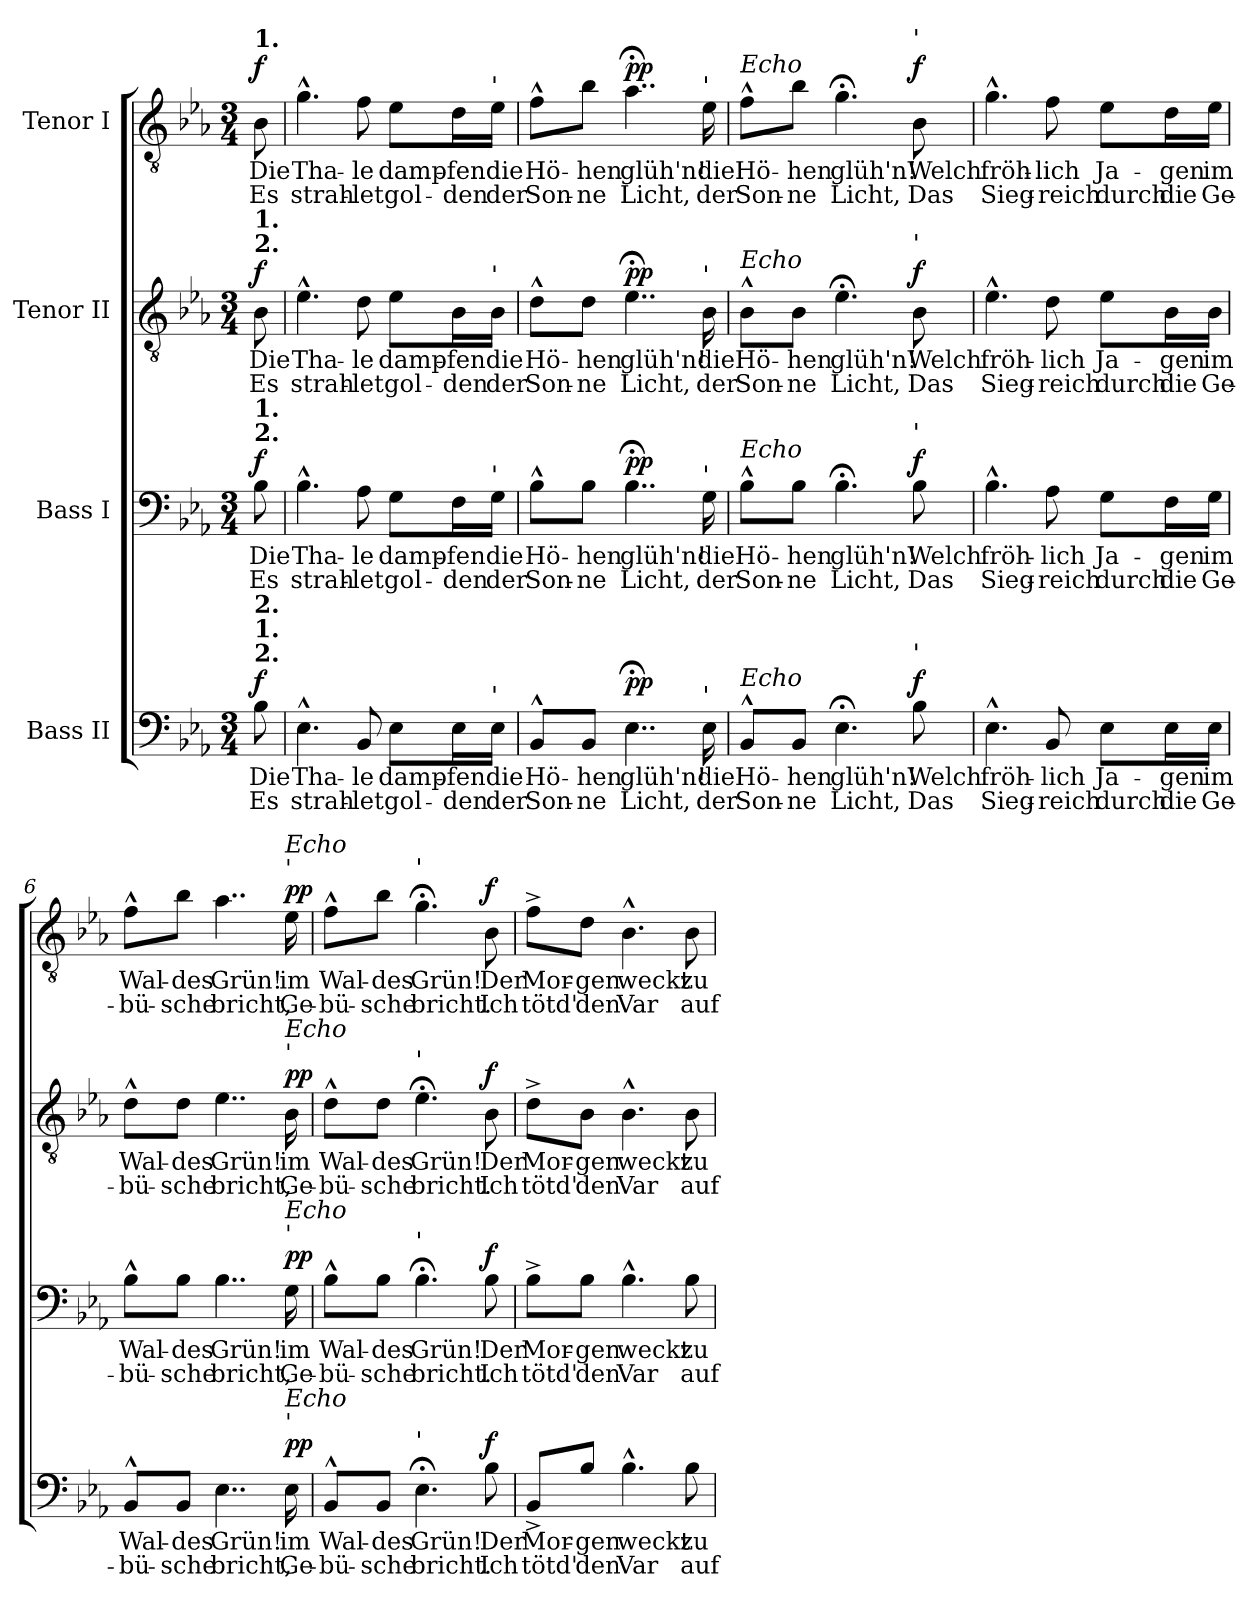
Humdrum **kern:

**kern	**text	**text	**dynam	**kern	**text	**text	**dynam	**kern	**text	**text	**dynam	**kern	**text	**text	**dynam
*part4	*part4	*part4	*part4	*part3	*part3	*part3	*part3	*part2	*part2	*part2	*part2	*part1	*part1	*part1	*part1
*staff4	*staff4	*staff4	*staff4	*staff3	*staff3	*staff3	*staff3	*staff2	*staff2	*staff2	*staff2	*staff1	*staff1	*staff1	*staff1
*I"Bass II	*	*	*	*I"Bass I	*	*	*	*I"Tenor II	*	*	*	*I"Tenor I	*	*	*
*clefF4	*	*	*	*clefF4	*	*	*	*clefGv2	*	*	*	*clefGv2	*	*	*
*k[b-e-a-]	*	*	*	*k[b-e-a-]	*	*	*	*k[b-e-a-]	*	*	*	*k[b-e-a-]	*	*	*
*E-:	*	*	*	*E-:	*	*	*	*E-:	*	*	*	*E-:	*	*	*
*M3/4	*	*	*	*M3/4	*	*	*	*M3/4	*	*	*	*M3/4	*	*	*
*MM90	*	*	*	*MM90	*	*	*	*MM90	*	*	*	*MM90	*	*	*
=1	=1	=1	=1	=1	=1	=1	=1	=1	=1	=1	=1	=1	=1	=1	=1
!	!	!	!	!	!	!	!	!	!	!	!	!LO:TX:a:B:t=1.	!	!	!
!	!	!	!	!	!	!	!	!LO:TX:a:B:t=2.	!	!	!	!	!	!	!
!	!	!	!	!	!	!	!	!LO:TX:a:B:t=1.	!	!	!	!	!	!	!
!	!	!	!	!LO:TX:a:B:t=2.	!	!	!	!	!	!	!	!	!	!	!
!	!	!	!	!LO:TX:a:B:t=1.	!	!	!	!	!	!	!	!	!	!	!
!LO:TX:a:B:t=2.	!	!	!	!	!	!	!	!	!	!	!	!	!	!	!
!LO:TX:a:B:t=1.	!	!	!	!	!	!	!	!	!	!	!	!	!	!	!
!LO:TX:a:B:t=2.	!	!	!	!	!	!	!	!	!	!	!	!	!	!	!
!	!LO:LY:b	!LO:LY:b	!LO:DY:b	!	!LO:LY:b	!LO:LY:b	!LO:DY:b	!	!LO:LY:b	!LO:LY:b	!LO:DY:b	!	!LO:LY:b	!LO:LY:b	!LO:DY:b
8B-\	Die	Es	f	8B-\	Die	Es	f	8B-\	Die	Es	f	8B-\	Die	Es	f
=2	=2	=2	=2	=2	=2	=2	=2	=2	=2	=2	=2	=2	=2	=2	=2
!	!LO:LY:b	!LO:LY:b	!	!	!LO:LY:b	!LO:LY:b	!	!	!LO:LY:b	!LO:LY:b	!	!	!LO:LY:b	!LO:LY:b	!
4.E-^^\	Tha-	strah-	.	4.B-^^\	Tha-	strah-	.	4.e-^^\	Tha-	strah-	.	4.g^^\	Tha-	strah-	.
!	!LO:LY:b	!LO:LY:b	!	!	!LO:LY:b	!LO:LY:b	!	!	!LO:LY:b	!LO:LY:b	!	!	!LO:LY:b	!LO:LY:b	!
8BB-/	-le	-let	.	8A-\	-le	-let	.	8d\	-le	-let	.	8f\	-le	-let	.
!	!LO:LY:b	!LO:LY:b	!	!	!LO:LY:b	!LO:LY:b	!	!	!LO:LY:b	!LO:LY:b	!	!	!LO:LY:b	!LO:LY:b	!
8E-\L	damp-	gol-	.	8G\L	damp-	gol-	.	8e-\L	damp-	gol-	.	8e-\L	damp-	gol-	.
!	!LO:LY:b	!LO:LY:b	!	!	!LO:LY:b	!LO:LY:b	!	!	!LO:LY:b	!LO:LY:b	!	!	!LO:LY:b	!LO:LY:b	!
16E-\L	-fen	-den	.	16F\L	-fen	-den	.	16B-\L	-fen	-den	.	16d\L	-fen	-den	.
!	!	!	!	!	!	!	!	!	!	!	!	!LO:TX:a:t='	!	!	!
!	!	!	!	!	!	!	!	!LO:TX:a:t='	!	!	!	!	!	!	!
!	!	!	!	!LO:TX:a:t='	!	!	!	!	!	!	!	!	!	!	!
!LO:TX:a:t='	!	!	!	!	!	!	!	!	!	!	!	!	!	!	!
!	!LO:LY:b	!LO:LY:b	!	!	!LO:LY:b	!LO:LY:b	!	!	!LO:LY:b	!LO:LY:b	!	!	!LO:LY:b	!LO:LY:b	!
16E-\JJ	die	der	.	16G\JJ	die	der	.	16B-\JJ	die	der	.	16e-\JJ	die	der	.
=3	=3	=3	=3	=3	=3	=3	=3	=3	=3	=3	=3	=3	=3	=3	=3
!	!LO:LY:b	!LO:LY:b	!	!	!LO:LY:b	!LO:LY:b	!	!	!LO:LY:b	!LO:LY:b	!	!	!LO:LY:b	!LO:LY:b	!
8BB-^^/L	Hö-	Son-	.	8B-^^\L	Hö-	Son-	.	8d^^\L	Hö-	Son-	.	8f^^\L	Hö-	Son-	.
!	!LO:LY:b	!LO:LY:b	!	!	!LO:LY:b	!LO:LY:b	!	!	!LO:LY:b	!LO:LY:b	!	!	!LO:LY:b	!LO:LY:b	!
8BB-/J	-hen	-ne	.	8B-\J	-hen	-ne	.	8d\J	-hen	-ne	.	8b-\J	-hen	-ne	.
!	!LO:LY:b	!LO:LY:b	!LO:DY:b	!	!LO:LY:b	!LO:LY:b	!LO:DY:b	!	!LO:LY:b	!LO:LY:b	!LO:DY:b	!	!LO:LY:b	!LO:LY:b	!LO:DY:b
4..E-;<\	glüh'n!	Licht,	pp	4..B-;<\	glüh'n!	Licht,	pp	4..e-;<\	glüh'n!	Licht,	pp	4..a-;<\	glüh'n!	Licht,	pp
!	!	!	!	!	!	!	!	!	!	!	!	!LO:TX:a:t='	!	!	!
!	!	!	!	!	!	!	!	!LO:TX:a:t='	!	!	!	!	!	!	!
!	!	!	!	!LO:TX:a:t='	!	!	!	!	!	!	!	!	!	!	!
!LO:TX:a:t='	!	!	!	!	!	!	!	!	!	!	!	!	!	!	!
!	!LO:LY:b	!LO:LY:b	!	!	!LO:LY:b	!LO:LY:b	!	!	!LO:LY:b	!LO:LY:b	!	!	!LO:LY:b	!LO:LY:b	!
16E-\	die	der	.	16G\	die	der	.	16B-\	die	der	.	16e-\	die	der	.
=4	=4	=4	=4	=4	=4	=4	=4	=4	=4	=4	=4	=4	=4	=4	=4
!	!	!	!	!	!	!	!	!	!	!	!	!LO:TX:a:i:t=Echo	!	!	!
!	!	!	!	!	!	!	!	!LO:TX:a:i:t=Echo	!	!	!	!	!	!	!
!	!	!	!	!LO:TX:a:i:t=Echo	!	!	!	!	!	!	!	!	!	!	!
!LO:TX:a:i:t=Echo	!	!	!	!	!	!	!	!	!	!	!	!	!	!	!
!	!LO:LY:b	!LO:LY:b	!	!	!LO:LY:b	!LO:LY:b	!	!	!LO:LY:b	!LO:LY:b	!	!	!LO:LY:b	!LO:LY:b	!
8BB-^^/L	Hö-	Son-	.	8B-^^\L	Hö-	Son-	.	8B-^^\L	Hö-	Son-	.	8f^^\L	Hö-	Son-	.
!	!LO:LY:b	!LO:LY:b	!	!	!LO:LY:b	!LO:LY:b	!	!	!LO:LY:b	!LO:LY:b	!	!	!LO:LY:b	!LO:LY:b	!
8BB-/J	-hen	-ne	.	8B-\J	-hen	-ne	.	8B-\J	-hen	-ne	.	8b-\J	-hen	-ne	.
!	!LO:LY:b	!LO:LY:b	!	!	!LO:LY:b	!LO:LY:b	!	!	!LO:LY:b	!LO:LY:b	!	!	!LO:LY:b	!LO:LY:b	!
4.E-;<\	glüh'n!	Licht,	.	4.B-;<\	glüh'n!	Licht,	.	4.e-;<\	glüh'n!	Licht,	.	4.g;<\	glüh'n!	Licht,	.
!	!	!	!	!	!	!	!	!	!	!	!	!LO:TX:a:t='	!	!	!
!	!	!	!	!	!	!	!	!LO:TX:a:t='	!	!	!	!	!	!	!
!	!	!	!	!LO:TX:a:t='	!	!	!	!	!	!	!	!	!	!	!
!LO:TX:a:t='	!	!	!	!	!	!	!	!	!	!	!	!	!	!	!
!	!LO:LY:b	!LO:LY:b	!LO:DY:b	!	!LO:LY:b	!LO:LY:b	!LO:DY:b	!	!LO:LY:b	!LO:LY:b	!LO:DY:b	!	!LO:LY:b	!LO:LY:b	!LO:DY:b
8B-\	Welch	Das	f	8B-\	Welch	Das	f	8B-\	Welch	Das	f	8B-\	Welch	Das	f
!!LO:PB:g=z
=5	=5	=5	=5	=5	=5	=5	=5	=5	=5	=5	=5	=5	=5	=5	=5
!	!LO:LY:b	!LO:LY:b	!	!	!LO:LY:b	!LO:LY:b	!	!	!LO:LY:b	!LO:LY:b	!	!	!LO:LY:b	!LO:LY:b	!
4.E-^^\	fröh-	Sieg-	.	4.B-^^\	fröh-	Sieg-	.	4.e-^^\	fröh-	Sieg-	.	4.g^^\	fröh-	Sieg-	.
!	!LO:LY:b	!LO:LY:b	!	!	!LO:LY:b	!LO:LY:b	!	!	!LO:LY:b	!LO:LY:b	!	!	!LO:LY:b	!LO:LY:b	!
8BB-/	-lich	-reich	.	8A-\	-lich	-reich	.	8d\	-lich	-reich	.	8f\	-lich	-reich	.
!	!LO:LY:b	!LO:LY:b	!	!	!LO:LY:b	!LO:LY:b	!	!	!LO:LY:b	!LO:LY:b	!	!	!LO:LY:b	!LO:LY:b	!
8E-\L	Ja-	durch	.	8G\L	Ja-	durch	.	8e-\L	Ja-	durch	.	8e-\L	Ja-	durch	.
!	!LO:LY:b	!LO:LY:b	!	!	!LO:LY:b	!LO:LY:b	!	!	!LO:LY:b	!LO:LY:b	!	!	!LO:LY:b	!LO:LY:b	!
16E-\L	-gen	die	.	16F\L	-gen	die	.	16B-\L	-gen	die	.	16d\L	-gen	die	.
!	!LO:LY:b	!LO:LY:b	!	!	!LO:LY:b	!LO:LY:b	!	!	!LO:LY:b	!LO:LY:b	!	!	!LO:LY:b	!LO:LY:b	!
16E-\JJ	im	Ge-	.	16G\JJ	im	Ge-	.	16B-\JJ	im	Ge-	.	16e-\JJ	im	Ge-	.
!!LO:PB:g=z
=6	=6	=6	=6	=6	=6	=6	=6	=6	=6	=6	=6	=6	=6	=6	=6
!	!LO:LY:b	!LO:LY:b	!	!	!LO:LY:b	!LO:LY:b	!	!	!LO:LY:b	!LO:LY:b	!	!	!LO:LY:b	!LO:LY:b	!
8BB-^^/L	Wal-	-bü-	.	8B-^^\L	Wal-	-bü-	.	8d^^\L	Wal-	-bü-	.	8f^^\L	Wal-	-bü-	.
!	!LO:LY:b	!LO:LY:b	!	!	!LO:LY:b	!LO:LY:b	!	!	!LO:LY:b	!LO:LY:b	!	!	!LO:LY:b	!LO:LY:b	!
8BB-/J	-des	-sche	.	8B-\J	-des	-sche	.	8d\J	-des	-sche	.	8b-\J	-des	-sche	.
!	!LO:LY:b	!LO:LY:b	!	!	!LO:LY:b	!LO:LY:b	!	!	!LO:LY:b	!LO:LY:b	!	!	!LO:LY:b	!LO:LY:b	!
4..E-\	Grün!	bricht,	.	4..B-\	Grün!	bricht,	.	4..e-\	Grün!	bricht,	.	4..a-\	Grün!	bricht,	.
!	!	!	!	!	!	!	!	!	!	!	!	!LO:TX:a:t='	!	!	!
!	!	!	!	!	!	!	!	!	!	!	!	!LO:TX:a:i:t=Echo	!	!	!
!	!	!	!	!	!	!	!	!LO:TX:a:t='	!	!	!	!	!	!	!
!	!	!	!	!	!	!	!	!LO:TX:a:i:t=Echo	!	!	!	!	!	!	!
!	!	!	!	!LO:TX:a:t='	!	!	!	!	!	!	!	!	!	!	!
!	!	!	!	!LO:TX:a:i:t=Echo	!	!	!	!	!	!	!	!	!	!	!
!LO:TX:a:t='	!	!	!	!	!	!	!	!	!	!	!	!	!	!	!
!LO:TX:a:i:t=Echo	!	!	!	!	!	!	!	!	!	!	!	!	!	!	!
!	!LO:LY:b	!LO:LY:b	!LO:DY:b	!	!LO:LY:b	!LO:LY:b	!LO:DY:b	!	!LO:LY:b	!LO:LY:b	!LO:DY:b	!	!LO:LY:b	!LO:LY:b	!LO:DY:b
16E-\	im	Ge-	pp	16G\	im	Ge-	pp	16B-\	im	Ge-	pp	16e-\	im	Ge-	pp
=7	=7	=7	=7	=7	=7	=7	=7	=7	=7	=7	=7	=7	=7	=7	=7
!	!LO:LY:b	!LO:LY:b	!	!	!LO:LY:b	!LO:LY:b	!	!	!LO:LY:b	!LO:LY:b	!	!	!LO:LY:b	!LO:LY:b	!
8BB-^^/L	Wal-	-bü-	.	8B-^^\L	Wal-	-bü-	.	8d^^\L	Wal-	-bü-	.	8f^^\L	Wal-	-bü-	.
!	!LO:LY:b	!LO:LY:b	!	!	!LO:LY:b	!LO:LY:b	!	!	!LO:LY:b	!LO:LY:b	!	!	!LO:LY:b	!LO:LY:b	!
8BB-/J	-des	-sche	.	8B-\J	-des	-sche	.	8d\J	-des	-sche	.	8b-\J	-des	-sche	.
!	!	!	!	!	!	!	!	!	!	!	!	!LO:TX:a:t='	!	!	!
!	!	!	!	!	!	!	!	!LO:TX:a:t='	!	!	!	!	!	!	!
!	!	!	!	!LO:TX:a:t='	!	!	!	!	!	!	!	!	!	!	!
!LO:TX:a:t='	!	!	!	!	!	!	!	!	!	!	!	!	!	!	!
!	!LO:LY:b	!LO:LY:b	!	!	!LO:LY:b	!LO:LY:b	!	!	!LO:LY:b	!LO:LY:b	!	!	!LO:LY:b	!LO:LY:b	!
4.E-;<\	Grün!	bricht.	.	4.B-;<\	Grün!	bricht.	.	4.e-;<\	Grün!	bricht.	.	4.g;<\	Grün!	bricht.	.
!	!LO:LY:b	!LO:LY:b	!LO:DY:b	!	!LO:LY:b	!LO:LY:b	!LO:DY:b	!	!LO:LY:b	!LO:LY:b	!LO:DY:b	!	!LO:LY:b	!LO:LY:b	!LO:DY:b
8B-\	Der	Ich	f	8B-\	Der	Ich	f	8B-\	Der	Ich	f	8B-\	Der	Ich	f
=8	=8	=8	=8	=8	=8	=8	=8	=8	=8	=8	=8	=8	=8	=8	=8
!	!LO:LY:b	!LO:LY:b	!	!	!LO:LY:b	!LO:LY:b	!	!	!LO:LY:b	!LO:LY:b	!	!	!LO:LY:b	!LO:LY:b	!
8BB-^/L	Mor-	tötd'	.	8B-^\L	Mor-	tötd'	.	8d^\L	Mor-	tötd'	.	8f^\L	Mor-	tötd'	.
!	!LO:LY:b	!LO:LY:b	!	!	!LO:LY:b	!LO:LY:b	!	!	!LO:LY:b	!LO:LY:b	!	!	!LO:LY:b	!LO:LY:b	!
8B-/J	-gen	den	.	8B-\J	-gen	den	.	8B-\J	-gen	den	.	8d\J	-gen	den	.
!	!LO:LY:b	!LO:LY:b	!	!	!LO:LY:b	!LO:LY:b	!	!	!LO:LY:b	!LO:LY:b	!	!	!LO:LY:b	!LO:LY:b	!
4.B-^^\	weckt	Var	.	4.B-^^\	weckt	Var	.	4.B-^^\	weckt	Var	.	4.B-^^\	weckt	Var	.
!	!LO:LY:b	!LO:LY:b	!	!	!LO:LY:b	!LO:LY:b	!	!	!LO:LY:b	!LO:LY:b	!	!	!LO:LY:b	!LO:LY:b	!
8B-\	zu	auf	.	8B-\	zu	auf	.	8B-\	zu	auf	.	8B-\	zu	auf	.
=	=	=	=	=	=	=	=	=	=	=	=	=	=	=	=
*-	*-	*-	*-	*-	*-	*-	*-	*-	*-	*-	*-	*-	*-	*-	*-
